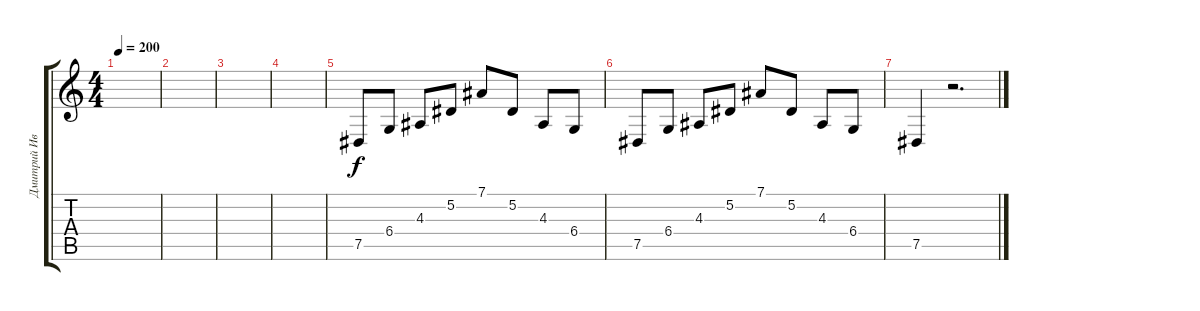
\track ("Дмитрий Иванов" "Дмитрий Ив") {instrument harpsichord}
\staff {score tabs}
\tuning (Eb4 Bb3 Gb3 Db3 Ab2 Eb2) {hide}
\ts (4 4)
\tempo 200
\clef g2
\ks c
|
|
|
|
7.5.8 6.4.8 4.3.8 5.2.8 7.1.8 5.2.8 4.3.8 6.4.8 |
7.5.8 6.4.8 4.3.8 5.2.8 7.1.8 5.2.8 4.3.8 6.4.8 |
7.5.4 r.2{d}
